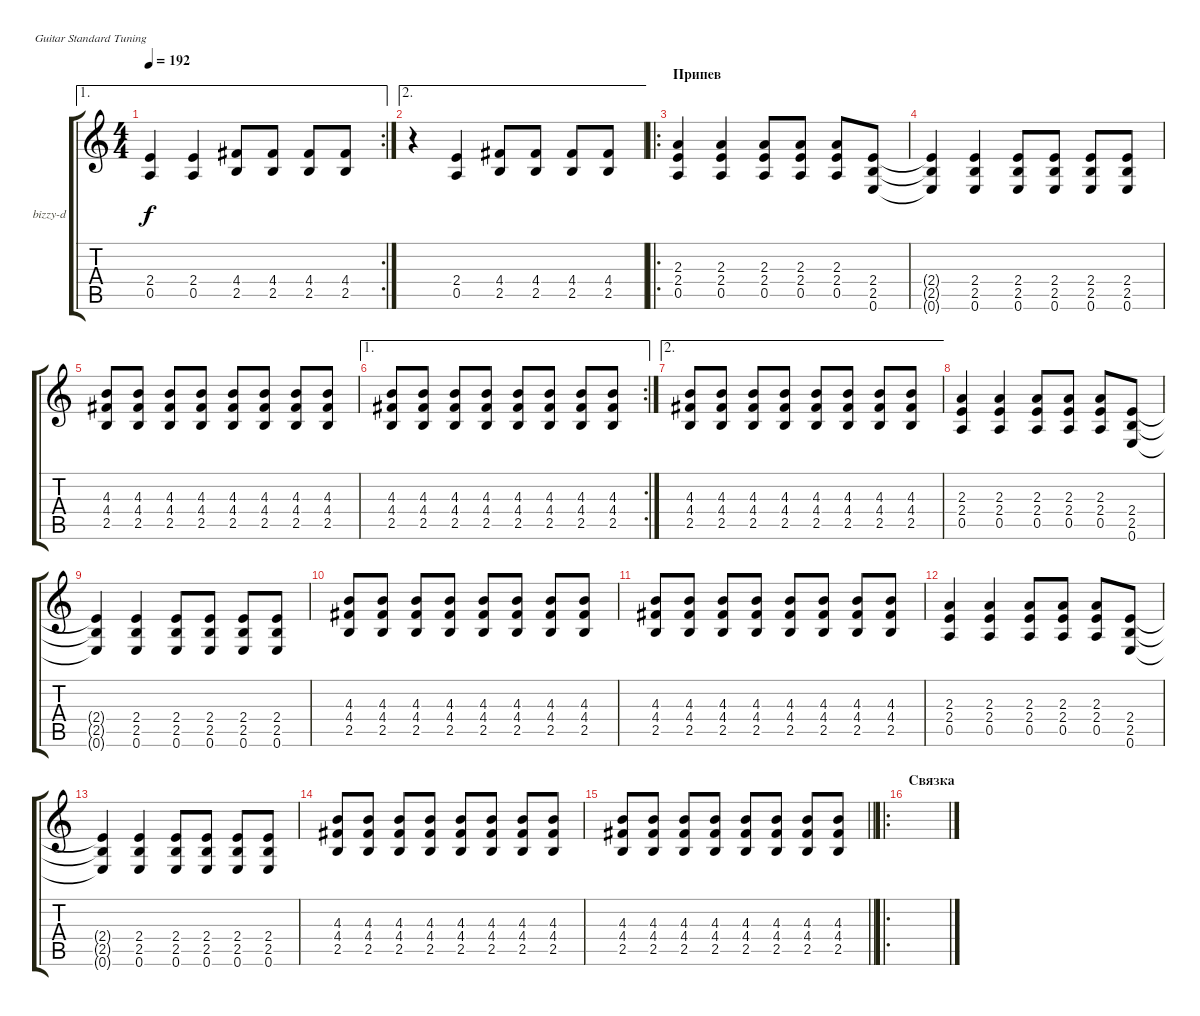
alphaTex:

\defaultSystemsLayout 4
\bracketExtendMode groupsimilarinstruments
\firstSystemTrackNameOrientation horizontal
\otherSystemsTrackNameOrientation horizontal
\track (" Deryck Whibley" "bizzy-d") {instrument overdrivenguitar}
\staff {score tabs}
\tuning (E4 B3 G3 D3 A2 E2)
\ae 1
\rc 2
\ts (4 4)
\tempo 192
\clef g2
\ks c
(2.4{t} 0.5{t}).4{dy f} (2.4 0.5).4 (4.4 2.5).8 (4.4 2.5).8 (4.4 2.5).8 (4.4 2.5).8 |
\ae 2
r.4 (2.4 0.5).4 (4.4 2.5).8 (4.4 2.5).8 (4.4 2.5).8 (4.4 2.5).8 |
\ro
\section ("" "Припев")
(2.3 2.4 0.5).4 (2.3 2.4 0.5).4 (2.3 2.4 0.5).8 (2.3 2.4 0.5).8 (2.3 2.4 0.5).8 (2.4 2.5 0.6).8 |
(2.4{t} 2.5{t} 0.6{t}).4 (2.4 2.5 0.6).4 (2.4 2.5 0.6).8 (2.4 2.5 0.6).8 (2.4 2.5 0.6).8 (2.4 2.5 0.6).8 |
(4.3 4.4 2.5).8 (4.3 4.4 2.5).8 (4.3 4.4 2.5).8 (4.3 4.4 2.5).8 (4.3 4.4 2.5).8 (4.3 4.4 2.5).8 (4.3 4.4 2.5).8 (4.3 4.4 2.5).8 |
\ae 1
\rc 2
(4.3 4.4 2.5).8 (4.3 4.4 2.5).8 (4.3 4.4 2.5).8 (4.3 4.4 2.5).8 (4.3 4.4 2.5).8 (4.3 4.4 2.5).8 (4.3 4.4 2.5).8 (4.3 4.4 2.5).8 |
\ae 2
(4.3 4.4 2.5).8 (4.3 4.4 2.5).8 (4.3 4.4 2.5).8 (4.3 4.4 2.5).8 (4.3 4.4 2.5).8 (4.3 4.4 2.5).8 (4.3 4.4 2.5).8 (4.3 4.4 2.5).8 |
(2.3 2.4 0.5).4 (2.3 2.4 0.5).4 (2.3 2.4 0.5).8 (2.3 2.4 0.5).8 (2.3 2.4 0.5).8 (2.4 2.5 0.6).8 |
(2.4{t} 2.5{t} 0.6{t}).4 (2.4 2.5 0.6).4 (2.4 2.5 0.6).8 (2.4 2.5 0.6).8 (2.4 2.5 0.6).8 (2.4 2.5 0.6).8 |
(4.3 4.4 2.5).8 (4.3 4.4 2.5).8 (4.3 4.4 2.5).8 (4.3 4.4 2.5).8 (4.3 4.4 2.5).8 (4.3 4.4 2.5).8 (4.3 4.4 2.5).8 (4.3 4.4 2.5).8 |
(4.3 4.4 2.5).8 (4.3 4.4 2.5).8 (4.3 4.4 2.5).8 (4.3 4.4 2.5).8 (4.3 4.4 2.5).8 (4.3 4.4 2.5).8 (4.3 4.4 2.5).8 (4.3 4.4 2.5).8 |
(2.3 2.4 0.5).4 (2.3 2.4 0.5).4 (2.3 2.4 0.5).8 (2.3 2.4 0.5).8 (2.3 2.4 0.5).8 (2.4 2.5 0.6).8 |
(2.4{t} 2.5{t} 0.6{t}).4 (2.4 2.5 0.6).4 (2.4 2.5 0.6).8 (2.4 2.5 0.6).8 (2.4 2.5 0.6).8 (2.4 2.5 0.6).8 |
(4.3 4.4 2.5).8 (4.3 4.4 2.5).8 (4.3 4.4 2.5).8 (4.3 4.4 2.5).8 (4.3 4.4 2.5).8 (4.3 4.4 2.5).8 (4.3 4.4 2.5).8 (4.3 4.4 2.5).8 |
\barLineRight lightlight
(4.3 4.4 2.5).8 (4.3 4.4 2.5).8 (4.3 4.4 2.5).8 (4.3 4.4 2.5).8 (4.3 4.4 2.5).8 (4.3 4.4 2.5).8 (4.3 4.4 2.5).8 (4.3 4.4 2.5).8 |
\ro
\section ("" "Связка")
